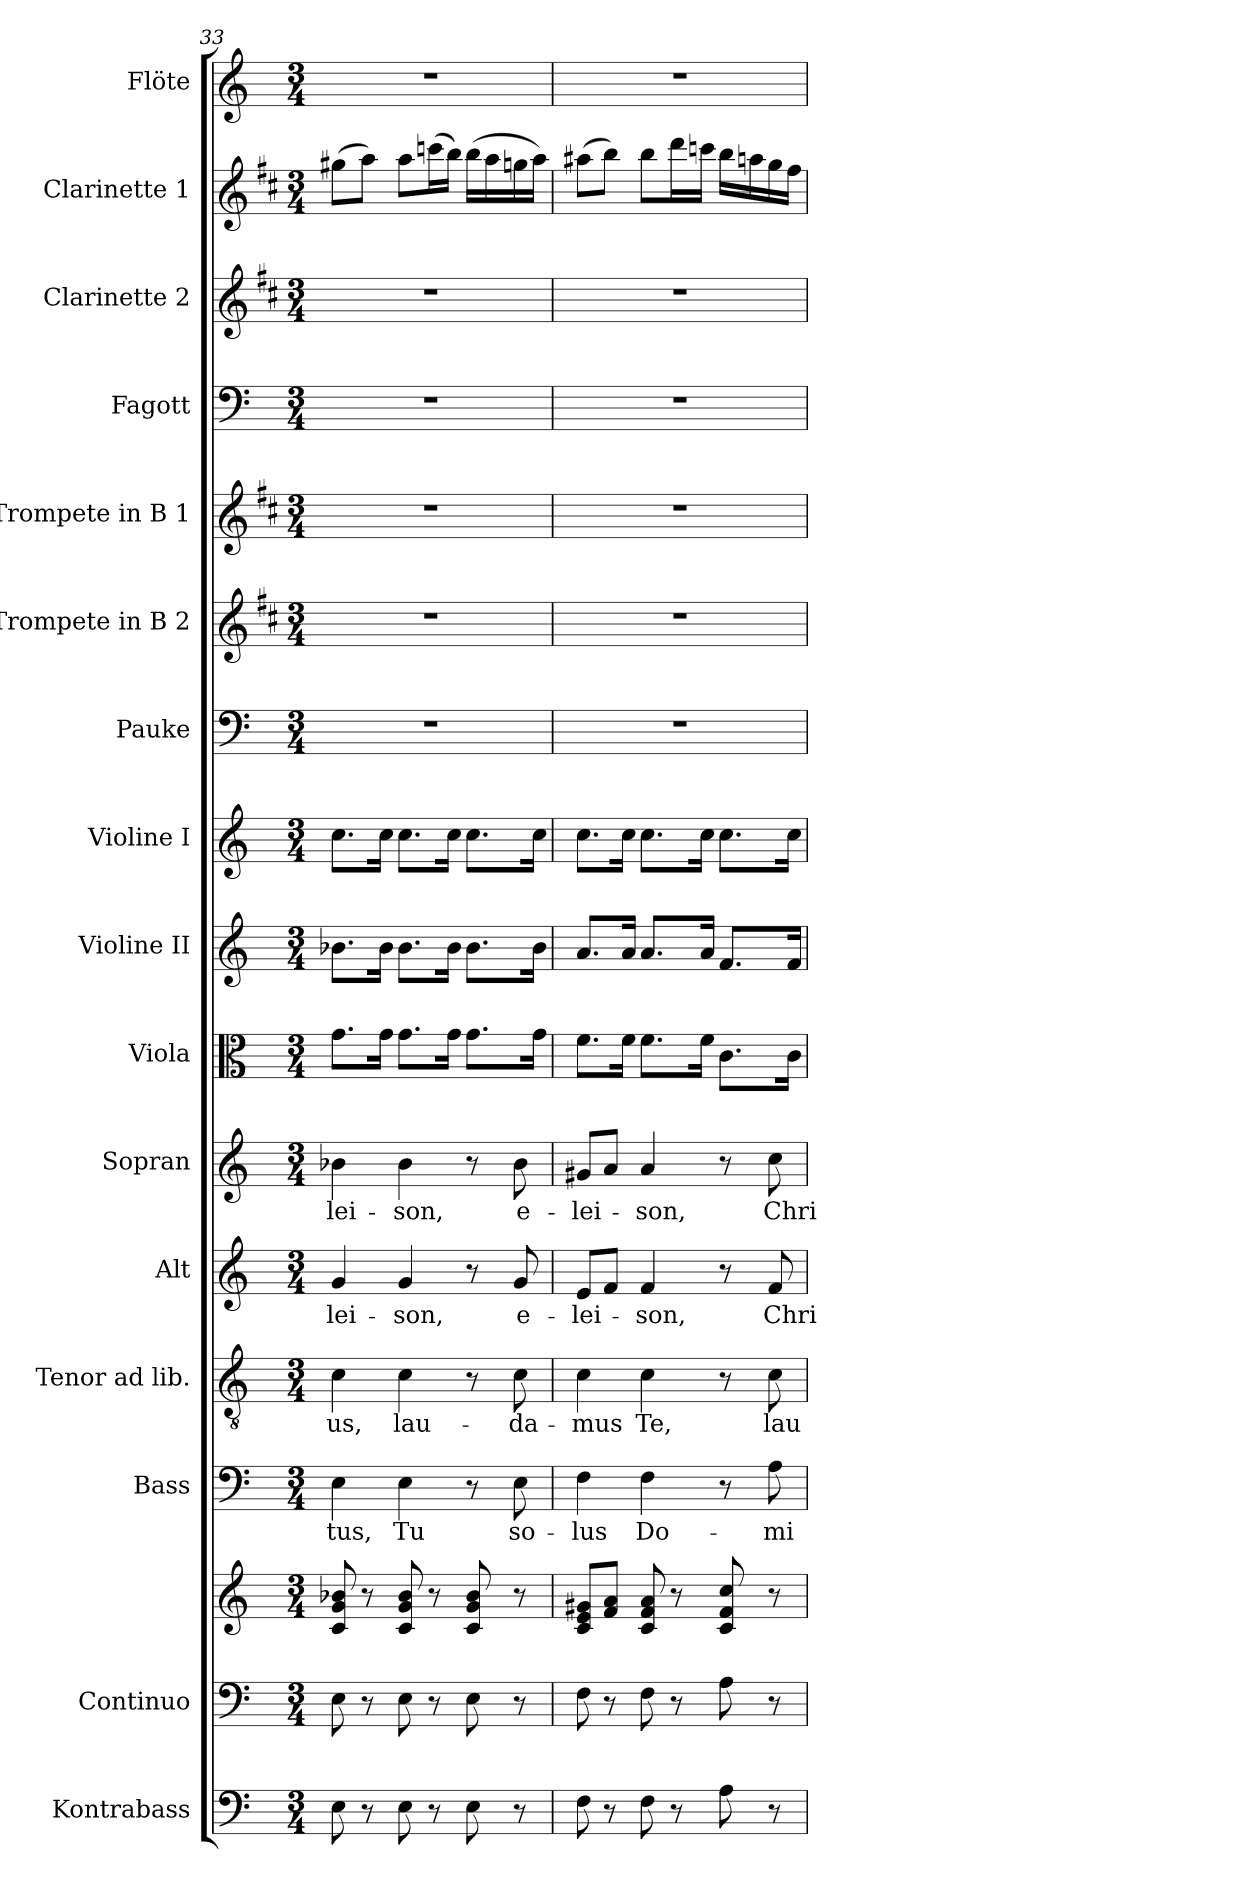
**kern	**kern	**kern	**kern	**text	**kern	**text	**kern	**text	**kern	**text	**kern	**kern	**kern	**kern	**kern	**kern	**kern	**kern	**kern	**kern
*part16	*part15	*part15	*part14	*part14	*part13	*part13	*part12	*part12	*part11	*part11	*part10	*part9	*part8	*part7	*part6	*part5	*part4	*part3	*part2	*part1
*staff17	*staff16	*staff15	*staff14	*staff14	*staff13	*staff13	*staff12	*staff12	*staff11	*staff11	*staff10	*staff9	*staff8	*staff7	*staff6	*staff5	*staff4	*staff3	*staff2	*staff1
*I"Kontrabass	*I"Continuo	*	*I"Bass	*	*I"Tenor ad lib.	*	*I"Alt	*	*I"Sopran	*	*I"Viola	*I"Violine II	*I"Violine I	*I"Pauke	*I"Trompete in B 2	*I"Trompete in B 1	*I"Fagott	*I"Clarinette 2	*I"Clarinette 1	*I"Flöte
*I'Kb.	*I'cont.	*	*I'B	*	*I'T	*	*I'A	*	*I'S	*	*I'Vla.	*I'Vl. II	*I'Vl. I	*I'Pk.	*	*	*I'Fg.	*I'Cl. 2	*I'Cl. 1	*I'Fl.
*clefF4	*clefF4	*clefG2	*clefF4	*	*clefGv2	*	*clefG2	*	*clefG2	*	*clefC3	*clefG2	*clefG2	*clefF4	*clefG2	*clefG2	*clefF4	*clefG2	*clefG2	*clefG2
*ITrd7c12	*	*	*	*	*	*	*	*	*	*	*	*	*	*	*ITrd1c2	*ITrd1c2	*	*ITrd1c2	*ITrd1c2	*
*k[]	*k[]	*k[]	*k[]	*	*k[]	*	*k[]	*	*k[]	*	*k[]	*k[]	*k[]	*k[]	*k[]	*k[]	*k[]	*k[]	*k[]	*k[]
*C:	*C:	*C:	*C:	*	*C:	*	*C:	*	*C:	*	*C:	*C:	*C:	*C:	*C:	*C:	*C:	*C:	*C:	*C:
*M3/4	*M3/4	*M3/4	*M3/4	*	*M3/4	*	*M3/4	*	*M3/4	*	*M3/4	*M3/4	*M3/4	*M3/4	*M3/4	*M3/4	*M3/4	*M3/4	*M3/4	*M3/4
=33	=33	=33	=33	=33	=33	=33	=33	=33	=33	=33	=33	=33	=33	=33	=33	=33	=33	=33	=33	=33
!	!	!	!	!LO:LY:b	!	!LO:LY:b	!	!LO:LY:b	!	!LO:LY:b	!	!	!	!	!	!	!	!	!	!
8EE\	8E\	8c/ 8g/ 8b-X/	4E\	-tus,	4c\	-us,	4g/	-lei-	4b-X\	-lei-	8.g\L	8.b-X\L	8.cc\L	2.r	2.r	2.r	2.r	2.r	(>8ff#X\L	2.r
8r	8r	8r	.	.	.	.	.	.	.	.	.	.	.	.	.	.	.	.	8gg\J)	.
.	.	.	.	.	.	.	.	.	.	.	16g\Jk	16b-\Jk	16cc\Jk	.	.	.	.	.	.	.
!	!	!	!	!LO:LY:b	!	!LO:LY:b	!	!LO:LY:b	!	!LO:LY:b	!	!	!	!	!	!	!	!	!	!
8EE\	8E\	8c/ 8g/ 8b-/	4E\	Tu	4c\	lau-	4g/	-son,	4b-\	-son,	8.g\L	8.b-\L	8.cc\L	.	.	.	.	.	8gg\L	.
8r	8r	8r	.	.	.	.	.	.	.	.	.	.	.	.	.	.	.	.	(>16bb-X\L	.
.	.	.	.	.	.	.	.	.	.	.	16g\Jk	16b-\Jk	16cc\Jk	.	.	.	.	.	16aa\JJ)	.
8EE\	8E\	8c/ 8g/ 8b-/	8r	.	8r	.	8r	.	8r	.	8.g\L	8.b-\L	8.cc\L	.	.	.	.	.	(>16aa\LL	.
.	.	.	.	.	.	.	.	.	.	.	.	.	.	.	.	.	.	.	16gg\	.
!	!	!	!	!LO:LY:b	!	!LO:LY:b	!	!LO:LY:b	!	!LO:LY:b	!	!	!	!	!	!	!	!	!	!
8r	8r	8r	8E\	so-	8c\	-da-	8g/	e-	8b-\	e-	.	.	.	.	.	.	.	.	16ffn\	.
.	.	.	.	.	.	.	.	.	.	.	16g\Jk	16b-\Jk	16cc\Jk	.	.	.	.	.	16gg\JJ)	.
!!LO:PB:g=z
=34	=34	=34	=34	=34	=34	=34	=34	=34	=34	=34	=34	=34	=34	=34	=34	=34	=34	=34	=34	=34
!	!	!	!	!LO:LY:b	!	!LO:LY:b	!	!LO:LY:b	!	!LO:LY:b	!	!	!	!	!	!	!	!	!	!
8FF\	8F\	8c/ 8e/ 8g#X/L	4F\	-lus	4c\	-mus	8e/L	-lei-	8g#X/L	-lei-	8.f\L	8.a/L	8.cc\L	2.r	2.r	2.r	2.r	2.r	(>8gg#X\L	2.r
8r	8r	8f/ 8a/J	.	.	.	.	8f/J	.	8a/J	.	.	.	.	.	.	.	.	.	8aa\J)	.
.	.	.	.	.	.	.	.	.	.	.	16f\Jk	16a/Jk	16cc\Jk	.	.	.	.	.	.	.
!	!	!	!	!LO:LY:b	!	!LO:LY:b	!	!LO:LY:b	!	!LO:LY:b	!	!	!	!	!	!	!	!	!	!
8FF\	8F\	8c/ 8f/ 8a/	4F\	Do-	4c\	Te,	4f/	-son,	4a/	-son,	8.f\L	8.a/L	8.cc\L	.	.	.	.	.	8aa\L	.
8r	8r	8r	.	.	.	.	.	.	.	.	.	.	.	.	.	.	.	.	16ccc\L	.
.	.	.	.	.	.	.	.	.	.	.	16f\Jk	16a/Jk	16cc\Jk	.	.	.	.	.	16bb-X\JJ	.
8AA\	8A\	8c/ 8f/ 8cc/	8r	.	8r	.	8r	.	8r	.	8.c\L	8.f/L	8.cc\L	.	.	.	.	.	16aa\LL	.
.	.	.	.	.	.	.	.	.	.	.	.	.	.	.	.	.	.	.	16ggn\	.
!	!	!	!	!LO:LY:b	!	!LO:LY:b	!	!LO:LY:b	!	!LO:LY:b	!	!	!	!	!	!	!	!	!	!
8r	8r	8r	8A\	-mi-	8c\	lau-	8f/	Chri-	8cc\	Chri-	.	.	.	.	.	.	.	.	16ff\	.
.	.	.	.	.	.	.	.	.	.	.	16c\Jk	16f/Jk	16cc\Jk	.	.	.	.	.	16ee\JJ	.
=	=	=	=	=	=	=	=	=	=	=	=	=	=	=	=	=	=	=	=	=
*-	*-	*-	*-	*-	*-	*-	*-	*-	*-	*-	*-	*-	*-	*-	*-	*-	*-	*-	*-	*-
